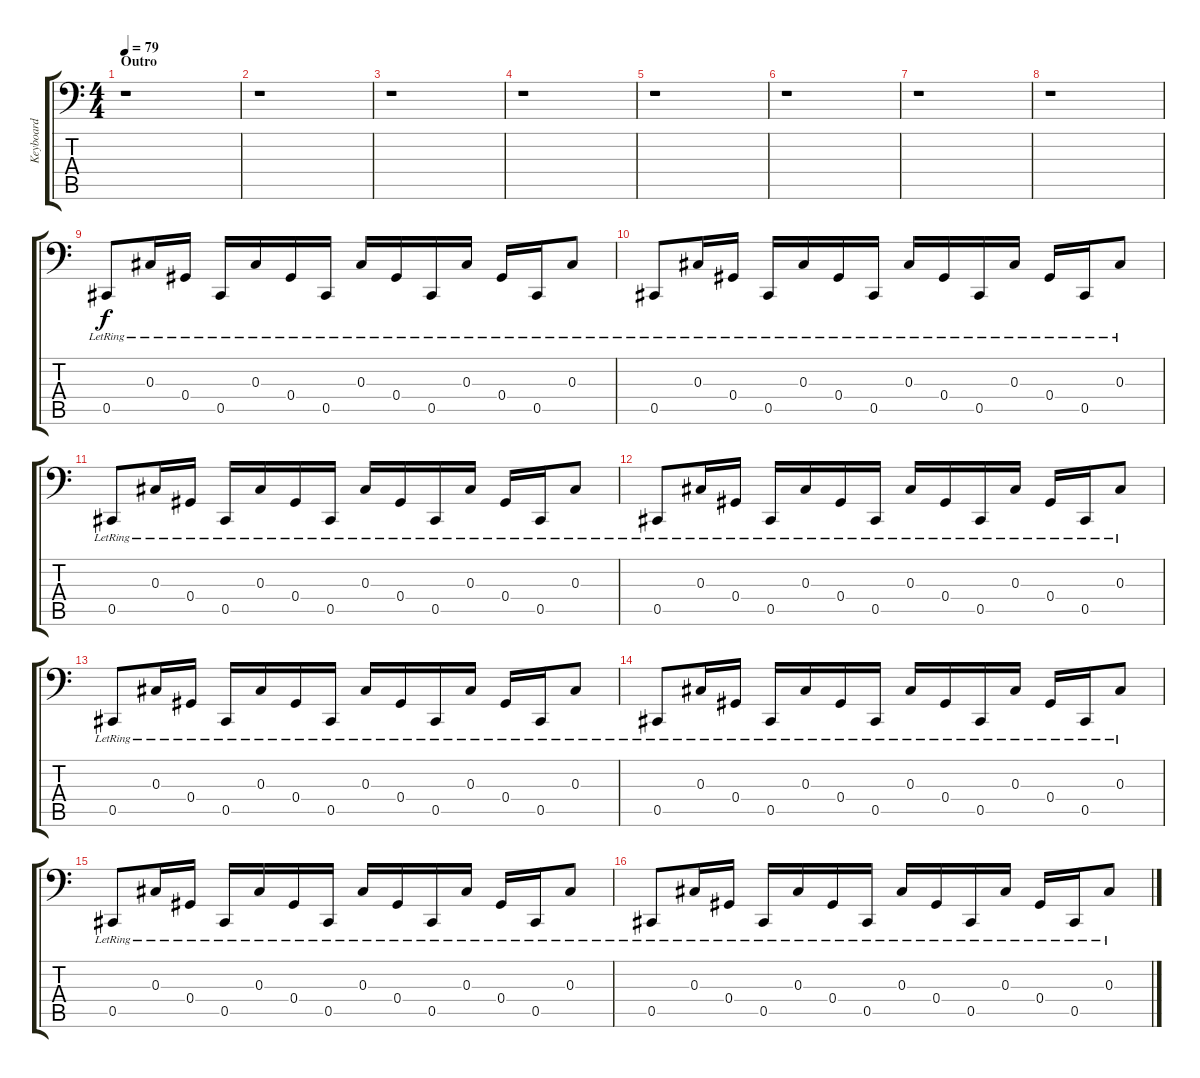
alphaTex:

\track ("Keyboard" "Keyboard") {instrument pad3polysynth}
\staff {score tabs}
\tuning (Bb3 F3 Db3 Ab2 Db2 Ab1) {hide}
\ts (4 4)
\section ("" "Outro")
\tempo 79
\clef f4
\ks c
r.1{dy mp} |
r.1 |
r.1 |
r.1 |
r.1 |
r.1 |
r.1 |
r.1 |
0.5{lr}.8{dy f} 0.3{lr}.16 0.4{lr}.16 0.5{lr}.16 0.3{lr}.16 0.4{lr}.16 0.5{lr}.16 0.3{lr}.16 0.4{lr}.16 0.5{lr}.16 0.3{lr}.16 0.4{lr}.16 0.5{lr}.16 0.3{lr}.8 |
0.5{lr}.8 0.3{lr}.16 0.4{lr}.16 0.5{lr}.16 0.3{lr}.16 0.4{lr}.16 0.5{lr}.16 0.3{lr}.16 0.4{lr}.16 0.5{lr}.16 0.3{lr}.16 0.4{lr}.16 0.5{lr}.16 0.3{lr}.8 |
0.5{lr}.8 0.3{lr}.16 0.4{lr}.16 0.5{lr}.16 0.3{lr}.16 0.4{lr}.16 0.5{lr}.16 0.3{lr}.16 0.4{lr}.16 0.5{lr}.16 0.3{lr}.16 0.4{lr}.16 0.5{lr}.16 0.3{lr}.8 |
0.5{lr}.8 0.3{lr}.16 0.4{lr}.16 0.5{lr}.16 0.3{lr}.16 0.4{lr}.16 0.5{lr}.16 0.3{lr}.16 0.4{lr}.16 0.5{lr}.16 0.3{lr}.16 0.4{lr}.16 0.5{lr}.16 0.3{lr}.8 |
0.5{lr}.8 0.3{lr}.16 0.4{lr}.16 0.5{lr}.16 0.3{lr}.16 0.4{lr}.16 0.5{lr}.16 0.3{lr}.16 0.4{lr}.16 0.5{lr}.16 0.3{lr}.16 0.4{lr}.16 0.5{lr}.16 0.3{lr}.8 |
0.5{lr}.8{volume 0} 0.3{lr}.16 0.4{lr}.16 0.5{lr}.16 0.3{lr}.16 0.4{lr}.16 0.5{lr}.16 0.3{lr}.16 0.4{lr}.16 0.5{lr}.16 0.3{lr}.16 0.4{lr}.16 0.5{lr}.16 0.3{lr}.8 |
0.5{lr}.8 0.3{lr}.16 0.4{lr}.16 0.5{lr}.16 0.3{lr}.16 0.4{lr}.16 0.5{lr}.16 0.3{lr}.16 0.4{lr}.16 0.5{lr}.16 0.3{lr}.16 0.4{lr}.16 0.5{lr}.16 0.3{lr}.8 |
0.5{lr}.8 0.3{lr}.16 0.4{lr}.16 0.5{lr}.16 0.3{lr}.16 0.4{lr}.16 0.5{lr}.16 0.3{lr}.16 0.4{lr}.16 0.5{lr}.16 0.3{lr}.16 0.4{lr}.16 0.5{lr}.16 0.3{lr}.8
